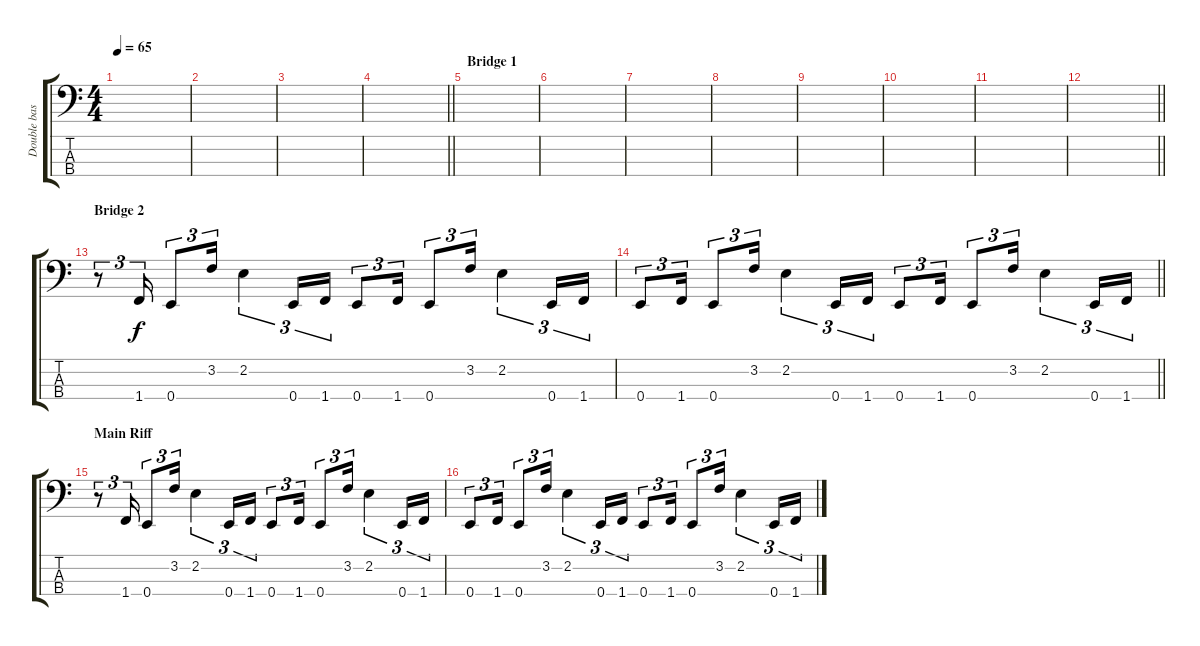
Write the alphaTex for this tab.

\track ("Double bass" "Double bas") {instrument synthbass1}
\staff {score tabs}
\tuning (G2 D2 A1 E1) {hide}
\ts (4 4)
\tempo 65
\clef f4
\ks c
|
|
|
\barLineRight lightlight
|
\section ("" "Bridge 1")
|
|
|
|
|
|
|
\barLineRight lightlight
|
\section ("" "Bridge 2")
r.8{tu (3 2)} 1.4.16{tu (3 2)} 0.4.8{tu (3 2)} 3.2.16{tu (3 2)} 2.2.4{tu (3 2)} 0.4.16{tu (3 2)} 1.4.16{tu (3 2)} 0.4.8{tu (3 2)} 1.4.16{tu (3 2)} 0.4.8{tu (3 2)} 3.2.16{tu (3 2)} 2.2.4{tu (3 2)} 0.4.16{tu (3 2)} 1.4.16{tu (3 2)} |
\barLineRight lightlight
0.4.8{tu (3 2)} 1.4.16{tu (3 2)} 0.4.8{tu (3 2)} 3.2.16{tu (3 2)} 2.2.4{tu (3 2)} 0.4.16{tu (3 2)} 1.4.16{tu (3 2)} 0.4.8{tu (3 2)} 1.4.16{tu (3 2)} 0.4.8{tu (3 2)} 3.2.16{tu (3 2)} 2.2.4{tu (3 2)} 0.4.16{tu (3 2)} 1.4.16{tu (3 2)} |
\section ("" "Main Riff")
r.8{tu (3 2)} 1.4.16{tu (3 2)} 0.4.8{tu (3 2)} 3.2.16{tu (3 2)} 2.2.4{tu (3 2)} 0.4.16{tu (3 2)} 1.4.16{tu (3 2)} 0.4.8{tu (3 2)} 1.4.16{tu (3 2)} 0.4.8{tu (3 2)} 3.2.16{tu (3 2)} 2.2.4{tu (3 2)} 0.4.16{tu (3 2)} 1.4.16{tu (3 2)} |
0.4.8{tu (3 2)} 1.4.16{tu (3 2)} 0.4.8{tu (3 2)} 3.2.16{tu (3 2)} 2.2.4{tu (3 2)} 0.4.16{tu (3 2)} 1.4.16{tu (3 2)} 0.4.8{tu (3 2)} 1.4.16{tu (3 2)} 0.4.8{tu (3 2)} 3.2.16{tu (3 2)} 2.2.4{tu (3 2)} 0.4.16{tu (3 2)} 1.4.16{tu (3 2)}
